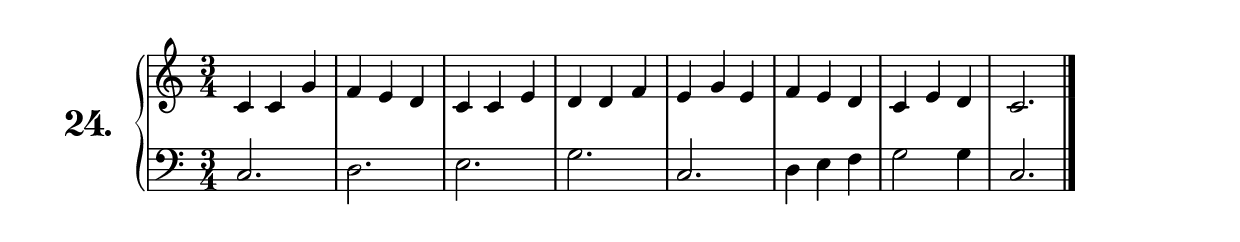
\version "2.18.2"

\score {
  \new PianoStaff  <<
    \set PianoStaff.instrumentName = \markup {
      \huge \bold \number "24." }

    \new Staff = "upper" \with {
      midiInstrument = #"acoustic grand" }

    \relative c' {
      \clef treble
      \key c \major
      \time 3/4

      c4 c g' | %01
      f e d   | %02
      c c e   | %03
      d d f   | %04
      e g e   | %05
      f e d   | %06
      c e d   | %07
      c2.     | %08
      \bar "|."

    }
    \new Staff = "lower" \with {
      midiInstrument = #"acoustic grand" }

    \relative c {
      \clef bass
      \key c \major
      \time 3/4

      c2.    | %01
      d      | %02
      e      | %03
      g      | %04
      c,     | %05
      d4 e f | %06
      g2 g4  | %07
      c,2.   | %08
      \bar "|."

    }
  >>
  \layout { }
  \midi { }
  \header {
    composer = "Hermann Berens; Op.70; Nº.4"
    piece = ""
    %opus = ""
  }
}

